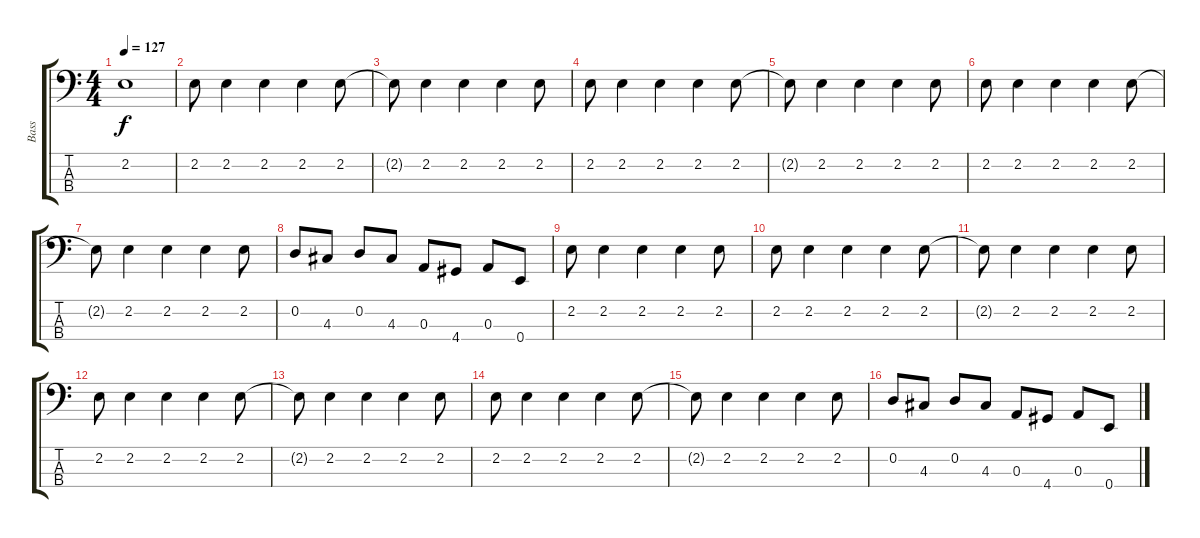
\track ("Bass" "Bass") {instrument electricbassfinger}
\staff {score tabs}
\tuning (G2 D2 A1 E1) {hide}
\ts (4 4)
\tempo 127
\clef f4
\ks c
2.2{t}.1{dy f} |
2.2.8 2.2.4 2.2.4 2.2.4 2.2.8 |
2.2{t}.8 2.2.4 2.2.4 2.2.4 2.2.8 |
2.2.8 2.2.4 2.2.4 2.2.4 2.2.8 |
2.2{t}.8 2.2.4 2.2.4 2.2.4 2.2.8 |
2.2.8 2.2.4 2.2.4 2.2.4 2.2.8 |
2.2{t}.8 2.2.4 2.2.4 2.2.4 2.2.8 |
0.2.8 4.3.8 0.2.8 4.3.8 0.3.8 4.4.8 0.3.8 0.4.8 |
2.2.8 2.2.4 2.2.4 2.2.4 2.2.8 |
2.2.8 2.2.4 2.2.4 2.2.4 2.2.8 |
2.2{t}.8 2.2.4 2.2.4 2.2.4 2.2.8 |
2.2.8 2.2.4 2.2.4 2.2.4 2.2.8 |
2.2{t}.8 2.2.4 2.2.4 2.2.4 2.2.8 |
2.2.8 2.2.4 2.2.4 2.2.4 2.2.8 |
2.2{t}.8 2.2.4 2.2.4 2.2.4 2.2.8 |
0.2.8 4.3.8 0.2.8 4.3.8 0.3.8 4.4.8 0.3.8 0.4.8
